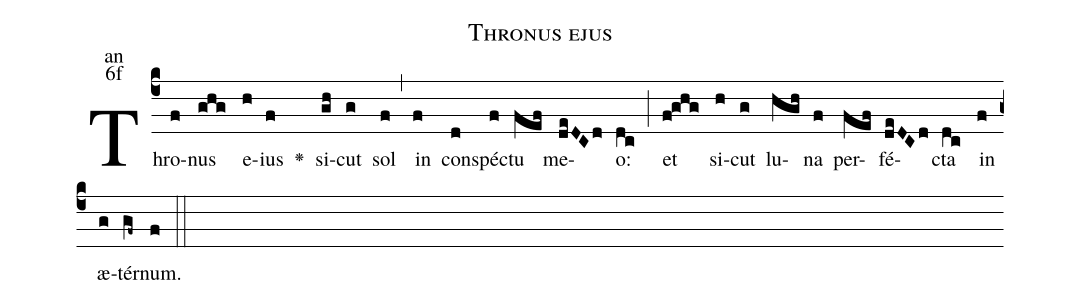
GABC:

name:Thronus ejus;
office-part:an;
mode:6f;
%%
(c4)Thro(f)nus(ghg) e(h)ius(f) <v>\greheightstar</v>() si(gh)cut(g) sol(f) (,) in(f) con(d)spé(f)ctu(fef) me(deDCd)o:(dc) (;) et(f!ghg) si(h)cut(g) lu(hgh)na(f) per(fef)fé(deDCd)cta(dc) in(f) æ(g)tér(gf~)num.(f) (::)
